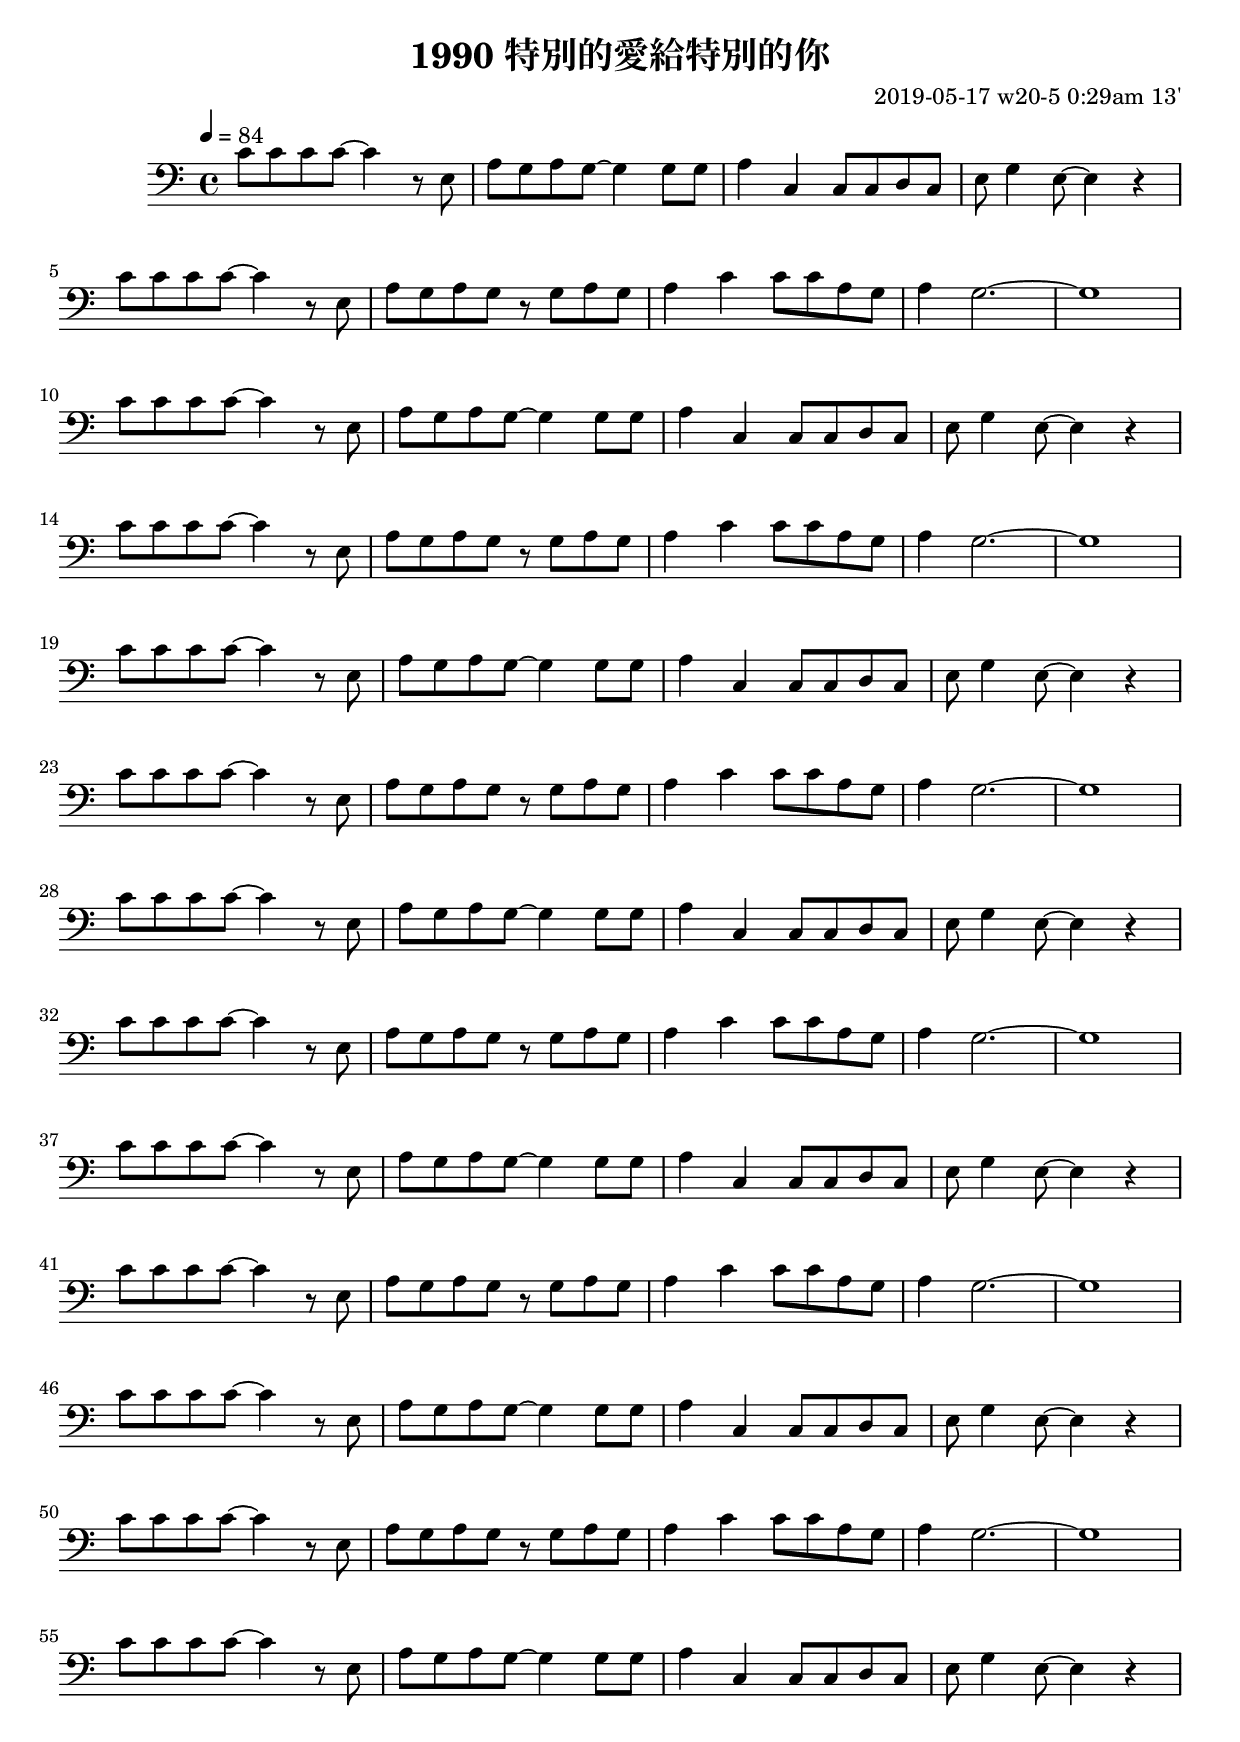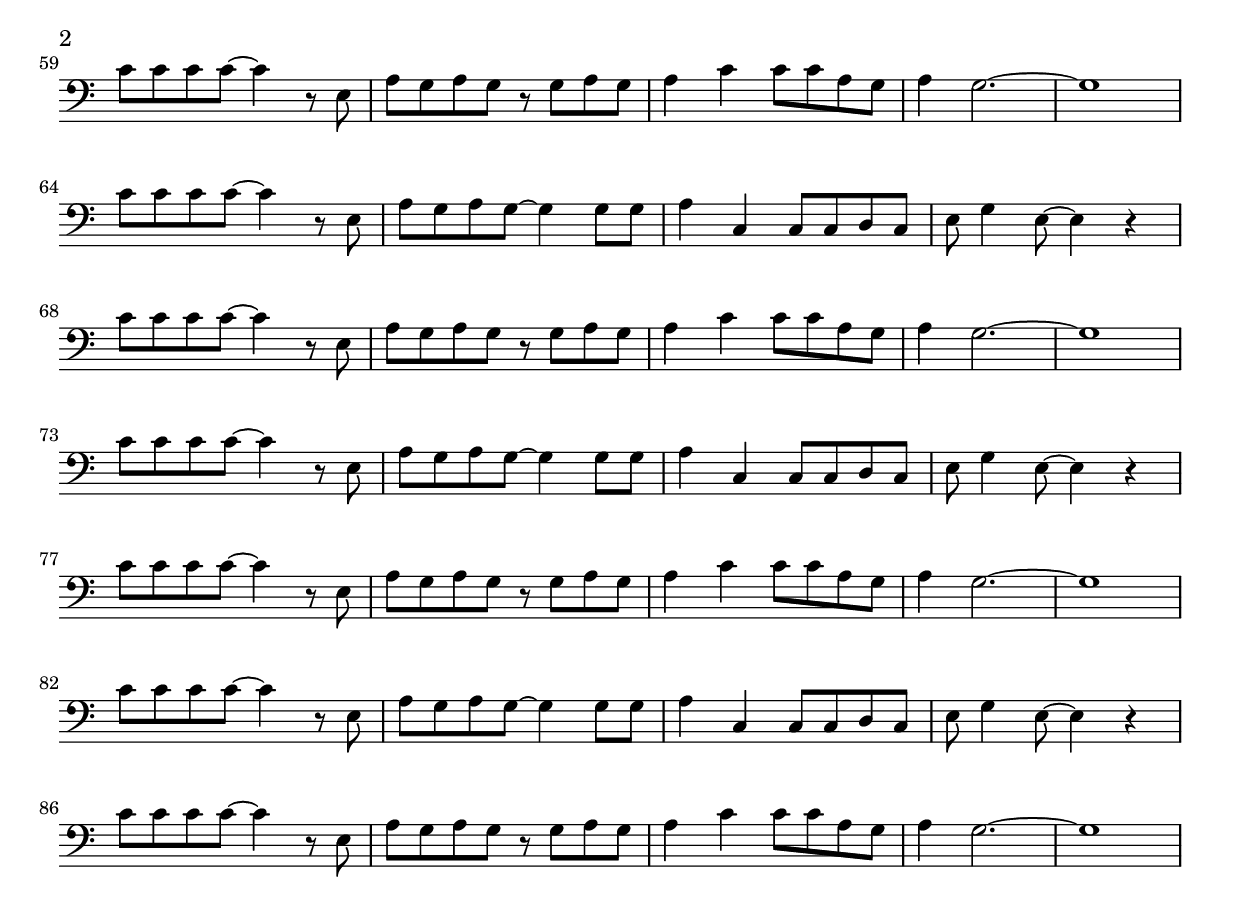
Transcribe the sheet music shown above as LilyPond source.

\header {
  title = "1990 特別的愛給特別的你"
  composer = "2019-05-17 w20-5 0:29am 13'"
}
\language english

%2019/08/14 w33/3 3:45am
metronome = \drummode{
 crashcymbal hh hh hh |
 hh hh hh hh |
 sn hh hh hh |
 hh hh hh hh |
 crashcymbal hh hh hh |
 hh hh hh hh |
 sn hh hh hh |
 hh hh hh hh |
 hh hh hh hh |

 


}

repeatTimes = 10
%60s/84 beats * 9 bars*4 beats per bar*10 times = 0.7 * 360

\score {
  \new StaffGroup <<



  \transpose c c,{ %as

  
  \relative c' {
    \key c \major
    \clef bass
    \tempo 4=84
    
    
    \repeat unfold \repeatTimes {
    c'8 c c c ~ c4 r8 e,|
    a g a g~ g4 

    g8 g |
    a4 c, c8 c d c|
    e g4 e8~ e4 r | \break

    c'8 c c c ~ c4 r8 e,| 
    a g a g r g a g
    a4 c c8 c a g
    a4 g2.~ | g1 | \break

   

    
    }


    }



  }

  %\drums {\repeat unfold \repeatTimes \metronome}
  
  >>

  \layout {}
  \midi {}
}